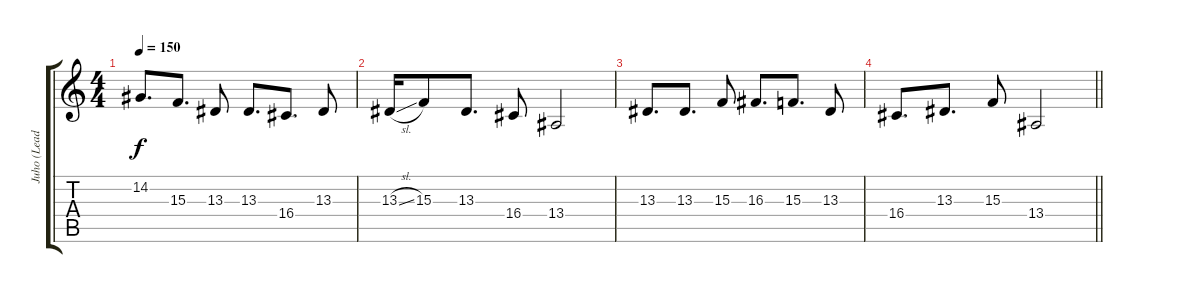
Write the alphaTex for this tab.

\track ("Juho (Lead)" "Juho (Lead") {instrument accordion}
\staff {score tabs}
\tuning (B3 Gb3 D3 A2 E2 B1) {hide}
\ts (4 4)
\tempo 150
\clef g2
\ks c
14.2.8{d dy f} 15.3.8{d} 13.3.8 13.3.8{d} 16.4.8{d} 13.3.8 |
13.3{sl}.16 15.3.8 13.3.8{d} 16.4.8 13.4.2 |
13.3.8{d} 13.3.8{d} 15.3.8 16.3.8{d} 15.3.8{d} 13.3.8 |
\barLineRight lightlight
16.4.8{d} 13.3.8{d} 15.3.8 13.4.2
